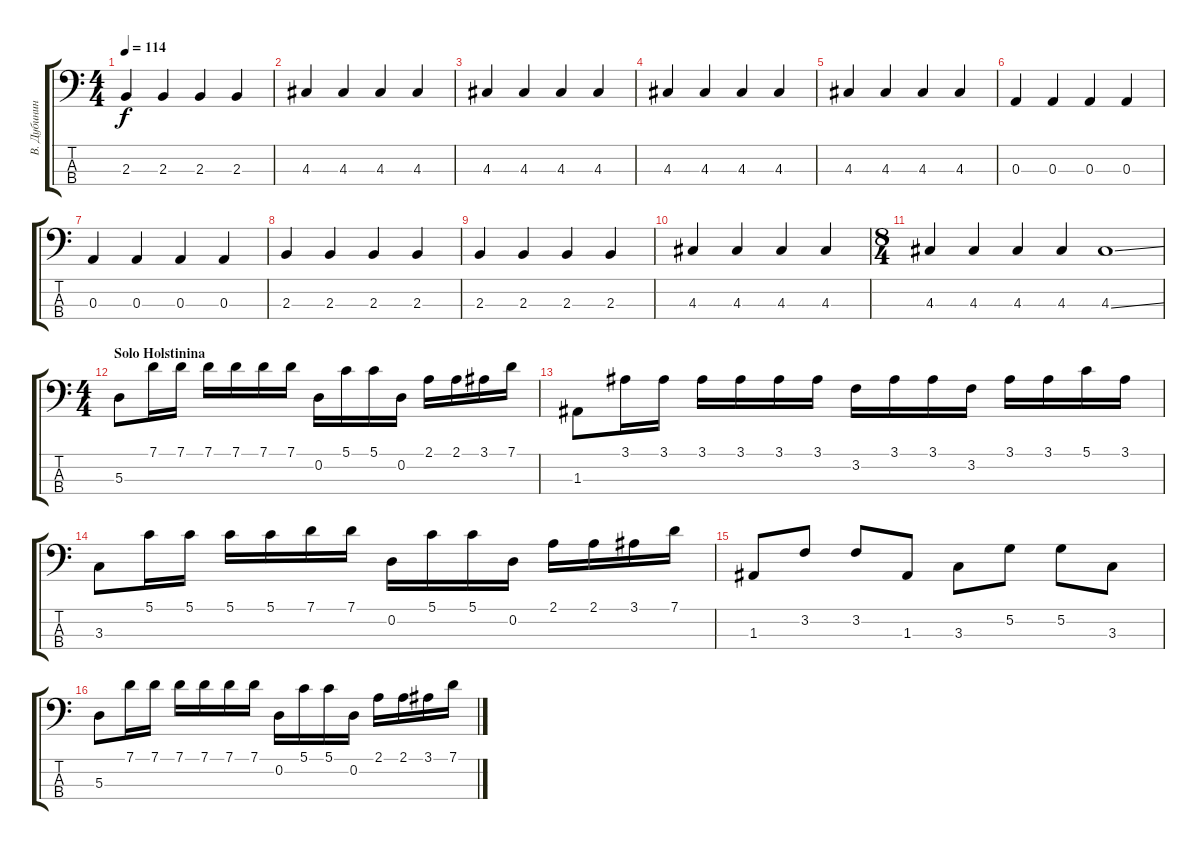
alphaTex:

\track ("В. Дубинин" "В. Дубинин") {instrument electricbassfinger}
\staff {score tabs}
\tuning (G2 D2 A1 E1) {hide}
\ts (4 4)
\tempo 114
\clef f4
\ks c
2.3.4{dy f} 2.3.4 2.3.4 2.3.4 |
4.3.4 4.3.4 4.3.4 4.3.4 |
4.3.4 4.3.4 4.3.4 4.3.4 |
4.3.4 4.3.4 4.3.4 4.3.4 |
4.3.4 4.3.4 4.3.4 4.3.4 |
0.3.4 0.3.4 0.3.4 0.3.4 |
0.3.4 0.3.4 0.3.4 0.3.4 |
2.3.4 2.3.4 2.3.4 2.3.4 |
2.3.4 2.3.4 2.3.4 2.3.4 |
4.3.4 4.3.4 4.3.4 4.3.4 |
\ts (8 4)
4.3.4 4.3.4 4.3.4 4.3.4 4.3{ss}.1 |
\ts (4 4)
\section ("" "Solo Holstinina")
5.3.8 7.1.16 7.1.16 7.1.16 7.1.16 7.1.16 7.1.16 0.2.16 5.1.16 5.1.16 0.2.16 2.1.16 2.1.16 3.1.16 7.1.16 |
1.3.8 3.1.16 3.1.16 3.1.16 3.1.16 3.1.16 3.1.16 3.2.16 3.1.16 3.1.16 3.2.16 3.1.16 3.1.16 5.1.16 3.1.16 |
3.3.8 5.1.16 5.1.16 5.1.16 5.1.16 7.1.16 7.1.16 0.2.16 5.1.16 5.1.16 0.2.16 2.1.16 2.1.16 3.1.16 7.1.16 |
1.3.8 3.2.8 3.2.8 1.3.8 3.3.8 5.2.8 5.2.8 3.3.8 |
5.3.8 7.1.16 7.1.16 7.1.16 7.1.16 7.1.16 7.1.16 0.2.16 5.1.16 5.1.16 0.2.16 2.1.16 2.1.16 3.1.16 7.1.16
